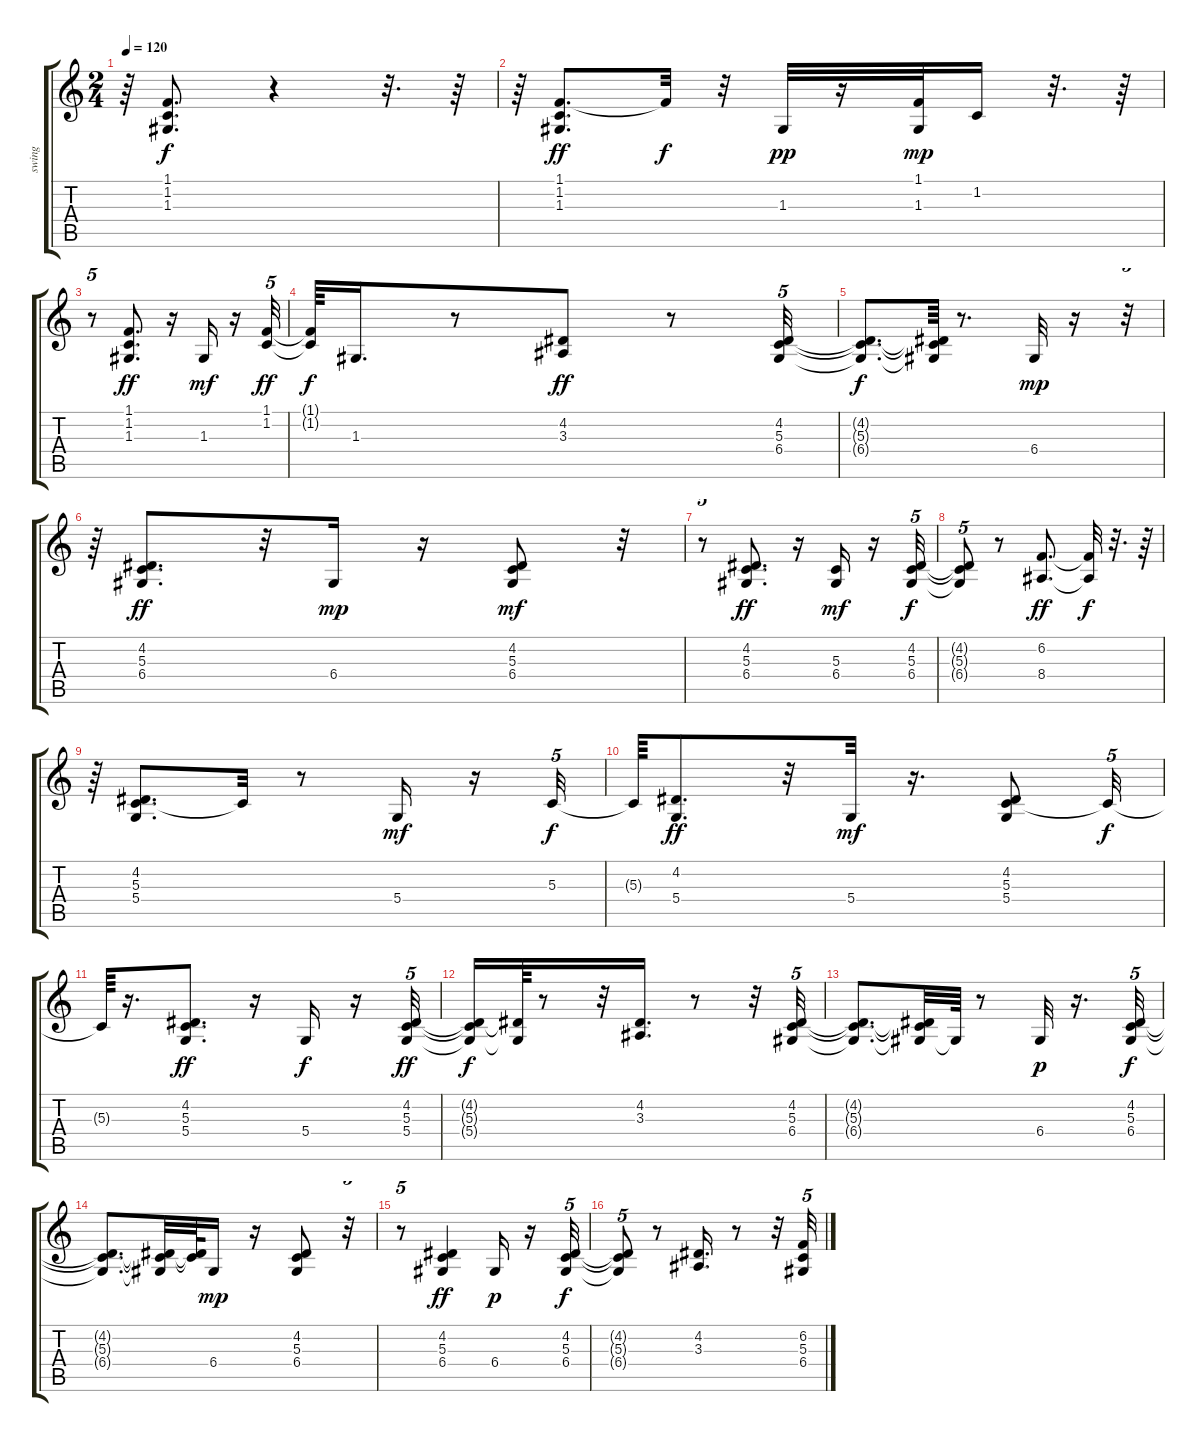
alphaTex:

\track ("swing" "swing") {instrument stringensemble1}
\staff {score tabs}
\tuning (E4 B3 G3 D3 A2 E2) {hide}
\ts (2 4)
\tempo 120
\clef g2
\ks c
r.64{dy f} (1.1 1.2 1.3).8{d} r.4 r.32{d} r.64 |
r.64 (1.1 1.2 1.3).8{d dy ff} 1.1{t}.32{dy f} r.32 1.3.32{dy pp} r.16 (1.1 1.3).32{dy mp} 1.2.16 r.32{d} r.64 |
r.8{tu (5 4)} (1.1 1.2 1.3).8{d dy ff} r.16 1.3.16{dy mf} r.16 (1.1 1.2).32{tu (5 4) dy ff} |
(1.1{t} 1.2{t}).64{dy f} 1.3.16{d} r.8 (4.2 3.3).8{dy ff} r.8 (4.2 5.3 6.4).32{tu (5 4)} |
(4.2{t} 5.3{t} 6.4{t}).8{d dy f} (4.2{t} 5.3{t} 6.4{t}).64 r.8{d} 6.4.32{dy mp} r.16 r.32{tu (5 4)} |
r.64 (4.2 5.3 6.4).8{d dy ff} r.32 6.4.16{dy mp} r.16 (4.2 5.3 6.4).8{dy mf} r.32{tu (5 4)} |
r.8{tu (5 4)} (4.2 5.3 6.4).8{d dy ff} r.16 (5.3 6.4).16{dy mf} r.16 (4.2 5.3 6.4).32{tu (5 4) dy f} |
(4.2{t} 5.3{t} 6.4{t}).8{tu (5 4)} r.8 (6.2 8.4).8{d dy ff} (6.2{t} 8.4{t}).32{dy f} r.32{d} r.64 |
r.64 (4.2 5.3 5.4).8{d} 5.3{t}.32 r.8 5.4.16{dy mf} r.16 5.3.32{tu (5 4) dy f} |
5.3{t}.64 (4.2 5.4).8{d dy ff} r.32 5.4.32{dy mf} r.16{d} (4.2 5.3 5.4).8 5.3{t}.32{tu (5 4) dy f} |
5.3{t}.64 r.16{d} (4.2 5.3 5.4).8{d dy ff} r.16 5.4.16{dy f} r.16 (4.2 5.3 5.4).32{tu (5 4) dy ff} |
(4.2{t} 5.3{t} 5.4{t}).16{dy f} (4.2{t} 5.4{t}).64 r.8 r.32 (4.2 3.3).16{d} r.8 r.32 (4.2 5.3 6.4).32{tu (5 4)} |
(4.2{t} 5.3{t} 6.4{t}).8{d} (4.2{t} 5.3{t} 6.4{t}).32 6.4{t}.64 r.8 6.4.32{dy p} r.16{d} (4.2 5.3 6.4).32{tu (5 4) dy f} |
(4.2{t} 5.3{t} 6.4{t}).8{d} (4.2{t} 5.3{t} 6.4{t}).32 (4.2{t} 5.3{t}).64 6.4.16{dy mp} r.16 (4.2 5.3 6.4).8 r.32{tu (5 4)} |
r.8{tu (5 4)} (4.2 5.3 6.4).4{dy ff} 6.4.16{dy p} r.16 (4.2 5.3 6.4).32{tu (5 4) dy f} |
(4.2{t} 5.3{t} 6.4{t}).8{tu (5 4)} r.8 (4.2 3.3).16{d} r.8 r.32 (6.2 5.3 6.4).32{tu (5 4)}
